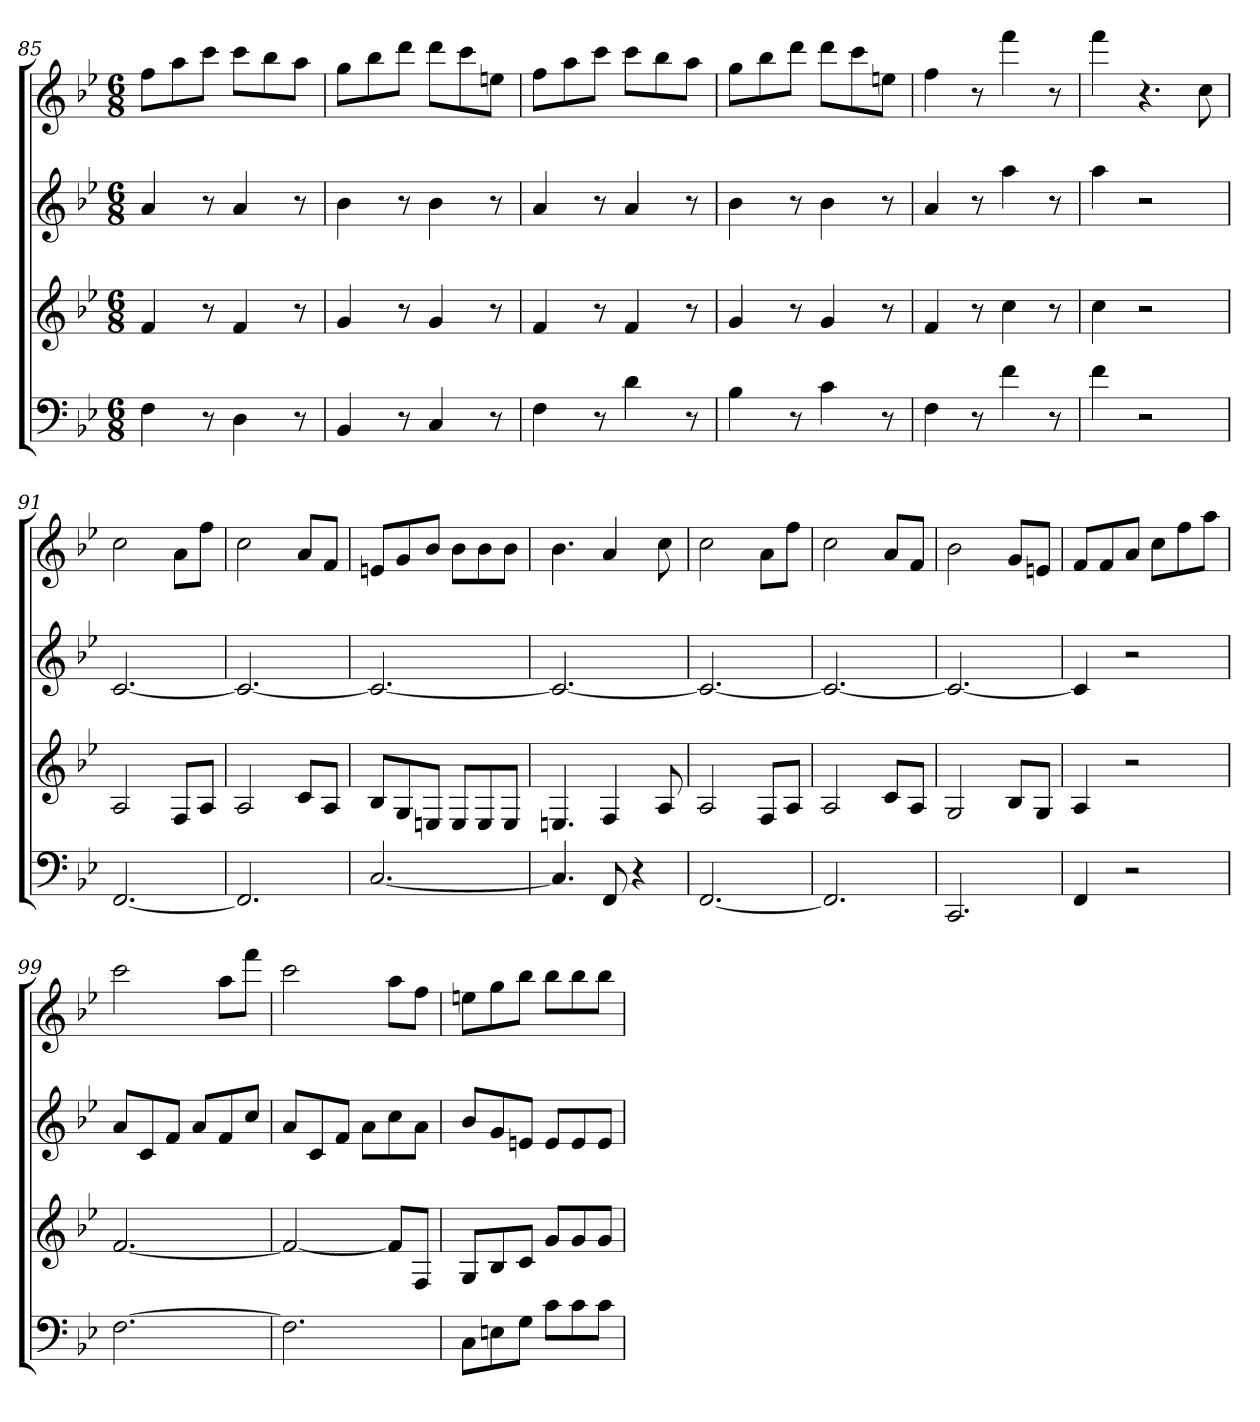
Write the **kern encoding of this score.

**kern	**kern	**kern	**kern
*part4	*part3	*part2	*part1
*staff4	*staff3	*staff2	*staff1
*k[b-e-]	*k[b-e-]	*k[b-e-]	*k[b-e-]
*B-:	*B-:	*B-:	*B-:
*M6/8	*M6/8	*M6/8	*M6/8
=85	=85	=85	=85
4F	4f	4a	8ffL
.	.	.	8aa
8r	8r	8r	8cccJ
4D	4f	4a	8cccL
.	.	.	8bb-
8r	8r	8r	8aaJ
=86	=86	=86	=86
4BB-	4g	4b-	8ggL
.	.	.	8bb-
8r	8r	8r	8dddJ
4C	4g	4b-	8dddL
.	.	.	8ccc
8r	8r	8r	8eenJ
=87	=87	=87	=87
4F	4f	4a	8ffL
.	.	.	8aa
8r	8r	8r	8cccJ
4d	4f	4a	8cccL
.	.	.	8bb-
8r	8r	8r	8aaJ
=88	=88	=88	=88
4B-	4g	4b-	8ggL
.	.	.	8bb-
8r	8r	8r	8dddJ
4c	4g	4b-	8dddL
.	.	.	8ccc
8r	8r	8r	8eenJ
=89	=89	=89	=89
4F	4f	4a	4ff
8r	8r	8r	8r
4f	4cc	4aa	4fff
8r	8r	8r	8r
=90	=90	=90	=90
4f	4cc	4aa	4fff
2r	2r	2r	4.r
.	.	.	8cc
=91	=91	=91	=91
[2.FF	2A	[2.c	2cc
.	8FL	.	8aL
.	8AJ	.	8ffJ
=92	=92	=92	=92
2.FF]	2A	2.c_	2cc
.	8cL	.	8aL
.	8AJ	.	8fJ
=93	=93	=93	=93
[2.C	8B-L	2.c_	8enL
.	8G	.	8g
.	8EnJ	.	8b-J
.	8EL	.	8b-L
.	8E	.	8b-
.	8EJ	.	8b-J
=94	=94	=94	=94
4.C]	4.En	2.c_	4.b-
8FF	4F	.	4a
4r	.	.	.
.	8A	.	8cc
=95	=95	=95	=95
[2.FF	2A	2.c_	2cc
.	8FL	.	8aL
.	8AJ	.	8ffJ
=96	=96	=96	=96
2.FF]	2A	2.c_	2cc
.	8cL	.	8aL
.	8AJ	.	8fJ
=97	=97	=97	=97
2.CC	2G	2.c_	2b-
.	8B-L	.	8gL
.	8GJ	.	8enJ
=98	=98	=98	=98
4FF	4A	4c]	8fL
.	.	.	8f
2r	2r	2r	8aJ
.	.	.	8ccL
.	.	.	8ff
.	.	.	8aaJ
=99	=99	=99	=99
[2.F	[2.f	8aL	2ccc
.	.	8c	.
.	.	8fJ	.
.	.	8aL	.
.	.	8f	8aaL
.	.	8ccJ	8fffJ
=100	=100	=100	=100
2.F]	2f_	8aL	2ccc
.	.	8c	.
.	.	8fJ	.
.	.	8aL	.
.	8fL]	8cc	8aaL
.	8FJ	8aJ	8ffJ
=101	=101	=101	=101
8CL	8GL	8b-L	8eenL
8En	8B-	8g	8gg
8GJ	8cJ	8enJ	8bb-J
8cL	8gL	8eL	8bb-L
8c	8g	8e	8bb-
8cJ	8gJ	8eJ	8bb-J
=	=	=	=
*-	*-	*-	*-
